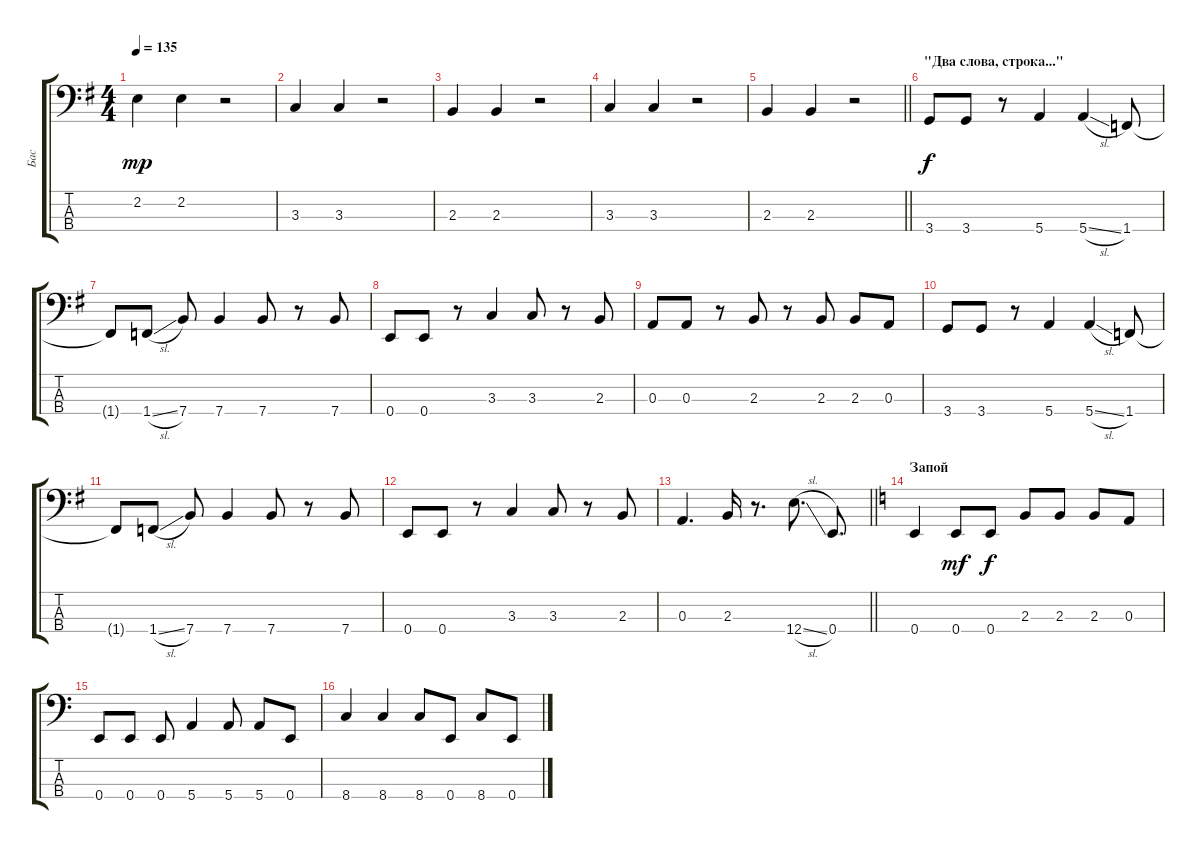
\track ("Бас" "Бас") {instrument electricbassfinger}
\staff {score tabs}
\tuning (G2 D2 A1 E1) {hide}
\ts (4 4)
\tempo 135
\clef f4
\ks eminor
2.2.4{dy mp} 2.2.4 r.2 |
3.3.4 3.3.4 r.2 |
2.3.4 2.3.4 r.2 |
3.3.4 3.3.4 r.2 |
\barLineRight lightlight
2.3.4 2.3.4 r.2 |
\section ("" "\"Два слова, строка...\"")
3.4.8{dy f} 3.4.8 r.8 5.4.4 5.4{sl}.4 1.4.8 |
1.4{t}.8 1.4{sl}.8 7.4.8 7.4.4 7.4.8 r.8 7.4.8 |
0.4.8 0.4.8 r.8 3.3.4 3.3.8 r.8 2.3.8 |
0.3.8 0.3.8 r.8 2.3.8 r.8 2.3.8 2.3.8 0.3.8 |
3.4.8 3.4.8 r.8 5.4.4 5.4{sl}.4 1.4.8 |
1.4{t}.8 1.4{sl}.8 7.4.8 7.4.4 7.4.8 r.8 7.4.8 |
0.4.8 0.4.8 r.8 3.3.4 3.3.8 r.8 2.3.8 |
\barLineRight lightlight
0.3.4{d} 2.3.16 r.8{d} 12.4{sl}.8{d} 0.4.8{d} |
\section ("" "Запой")
\ks c
0.4.4 0.4.8{dy mf} 0.4.8{dy f} 2.3.8 2.3.8 2.3.8 0.3.8 |
0.4.8 0.4.8 0.4.8 5.4.4 5.4.8 5.4.8 0.4.8 |
8.4.4 8.4.4 8.4.8 0.4.8 8.4.8 0.4.8
